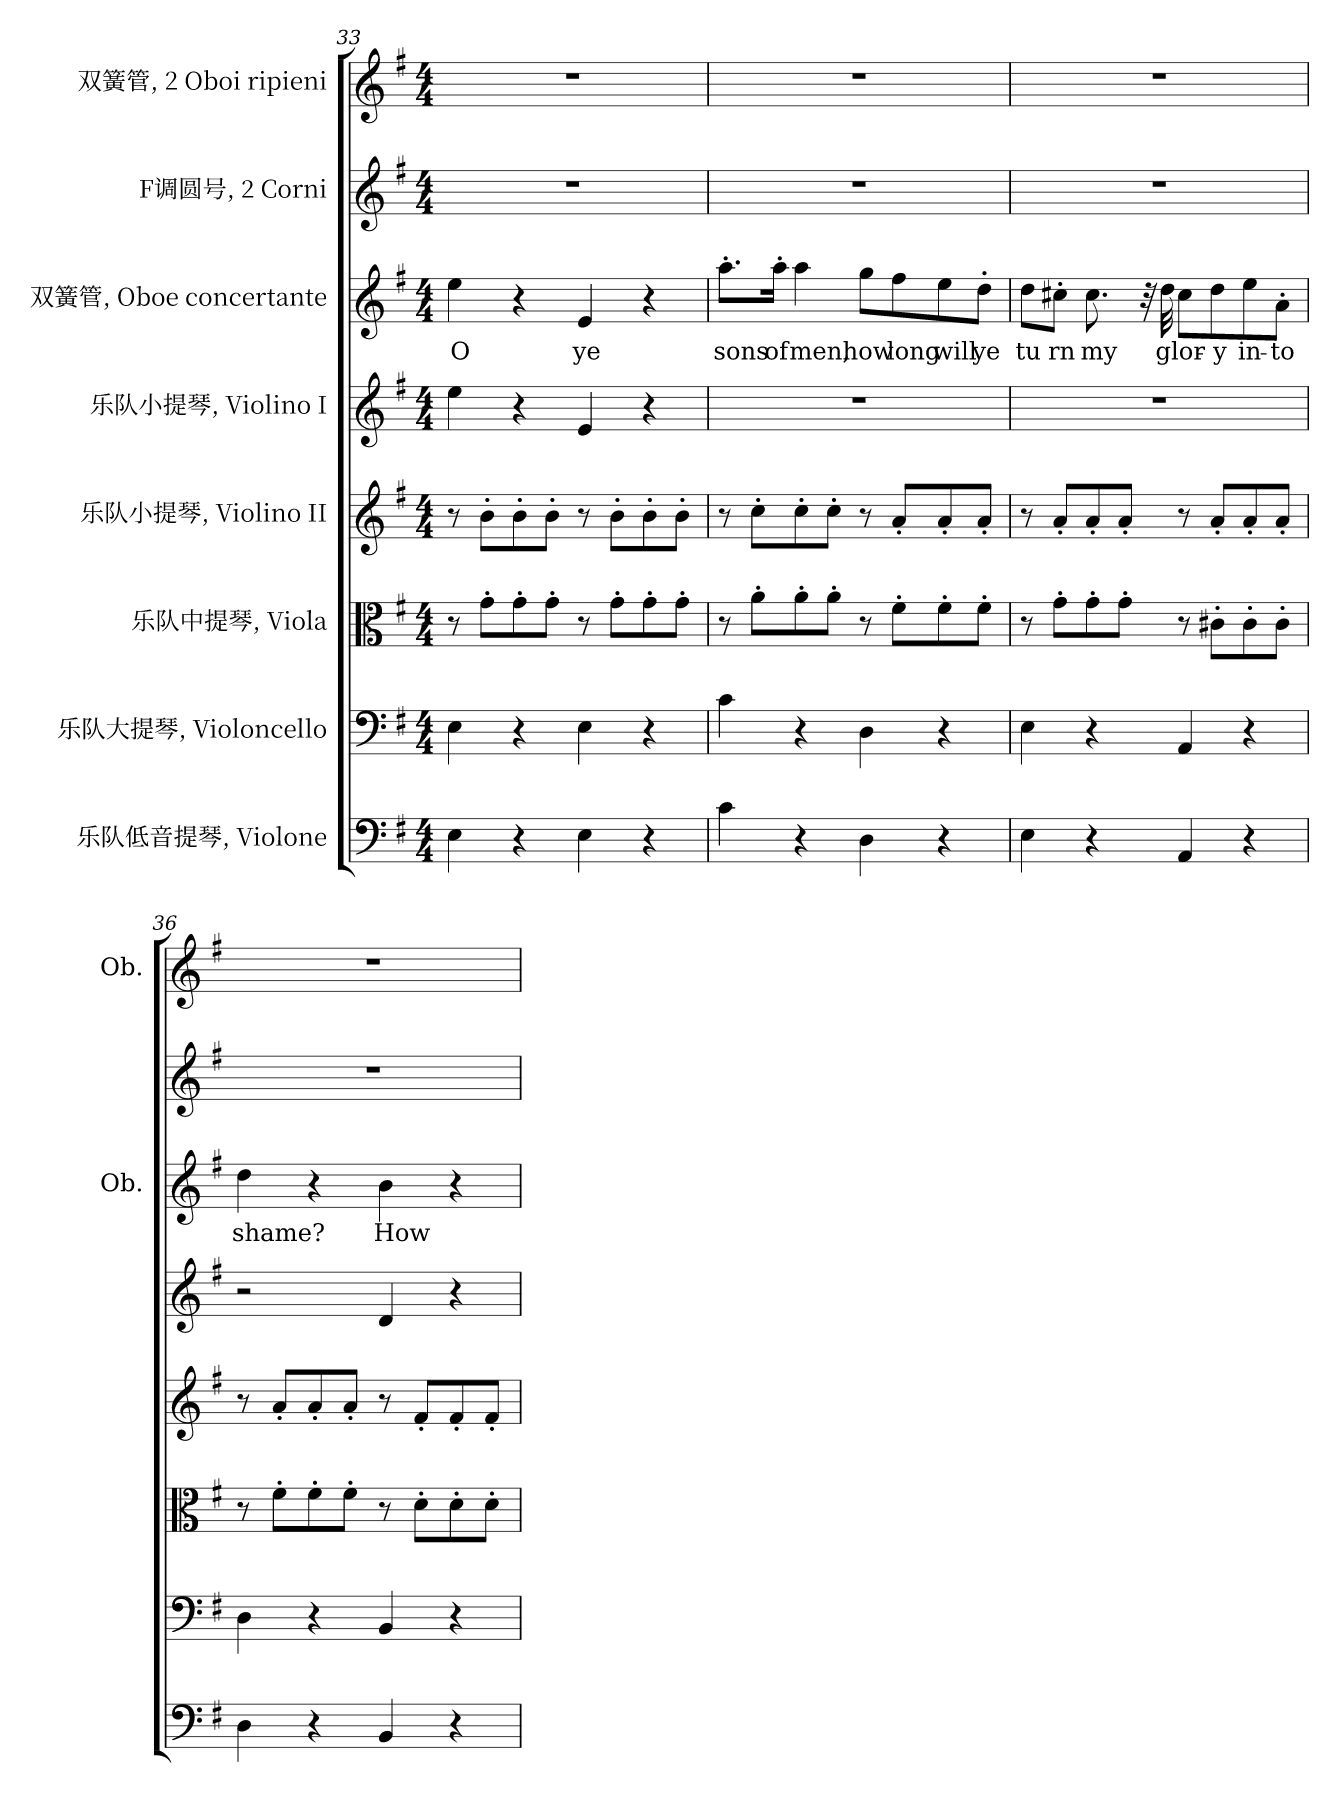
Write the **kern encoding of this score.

**kern	**kern	**kern	**kern	**kern	**kern	**text	**kern	**kern
*part8	*part7	*part6	*part5	*part4	*part3	*part3	*part2	*part1
*staff8	*staff7	*staff6	*staff5	*staff4	*staff3	*staff3	*staff2	*staff1
*I"乐队低音提琴, Violone	*I"乐队大提琴, Violoncello	*I"乐队中提琴, Viola	*I"乐队小提琴, Violino II	*I"乐队小提琴, Violino I	*I"双簧管, Oboe concertante	*	*I"F调圆号, 2 Corni	*I"双簧管, 2 Oboi ripieni
*	*	*	*	*	*I'Ob.	*	*	*I'Ob.
*clefF4	*clefF4	*clefC3	*clefG2	*clefG2	*clefG2	*	*clefG2	*clefG2
*ITrd7c12	*	*	*	*	*	*	*ITrd4c7	*
*k[f#]	*k[f#]	*k[f#]	*k[f#]	*k[f#]	*k[f#]	*	*k[]	*k[f#]
*M4/4	*M4/4	*M4/4	*M4/4	*M4/4	*M4/4	*	*M4/4	*M4/4
=33	=33	=33	=33	=33	=33	=33	=33	=33
4EE\	4E\	8r	8r	4ee\	4ee\	O	1r	1r
.	.	8g'\L	8b'\L	.	.	.	.	.
4r	4r	8g'\	8b'\	4r	4r	.	.	.
.	.	8g'\J	8b'\J	.	.	.	.	.
4EE\	4E\	8r	8r	4e/	4e/	ye	.	.
.	.	8g'\L	8b'\L	.	.	.	.	.
4r	4r	8g'\	8b'\	4r	4r	.	.	.
.	.	8g'\J	8b'\J	.	.	.	.	.
!!LO:PB:g=z
=34	=34	=34	=34	=34	=34	=34	=34	=34
4C\	4c\	8r	8r	1r	8.aa'\L	sons	1r	1r
.	.	8a'\L	8cc'\L	.	.	.	.	.
.	.	.	.	.	16aa'\Jk	of	.	.
4r	4r	8a'\	8cc'\	.	4aa\	men,	.	.
.	.	8a'\J	8cc'\J	.	.	.	.	.
4DD\	4D\	8r	8r	.	8gg\L	how	.	.
.	.	8f#'\L	8a'/L	.	8ff#\	long	.	.
4r	4r	8f#'\	8a'/	.	8ee\	will	.	.
.	.	8f#'\J	8a'/J	.	8dd'\J	ye	.	.
=35	=35	=35	=35	=35	=35	=35	=35	=35
4EE\	4E\	8r	8r	1r	8dd\L	tu	1r	1r
.	.	8g'\L	8a'/L	.	8cc#X'\J	rn	.	.
4r	4r	8g'\	8a'/	.	8.cc#\	my	.	.
.	.	8g'\J	8a'/J	.	.	.	.	.
.	.	.	.	.	32r	.	.	.
.	.	.	.	.	32dd\	glor-	.	.
4AAA/	4AA/	8r	8r	.	8cc#\L	.	.	.
.	.	8c#X'\L	8a'/L	.	8dd\	y	.	.
4r	4r	8c#'\	8a'/	.	8ee\	in-	.	.
.	.	8c#'\J	8a'/J	.	8a'\J	to	.	.
=36	=36	=36	=36	=36	=36	=36	=36	=36
4DD\	4D\	8r	8r	2r	4dd\	shame?	1r	1r
.	.	8f#'\L	8a'/L	.	.	.	.	.
4r	4r	8f#'\	8a'/	.	4r	.	.	.
.	.	8f#'\J	8a'/J	.	.	.	.	.
4BBB/	4BB/	8r	8r	4d/	4b\	How	.	.
.	.	8d'\L	8f#'/L	.	.	.	.	.
4r	4r	8d'\	8f#'/	4r	4r	.	.	.
.	.	8d'\J	8f#'/J	.	.	.	.	.
=	=	=	=	=	=	=	=	=
*-	*-	*-	*-	*-	*-	*-	*-	*-
